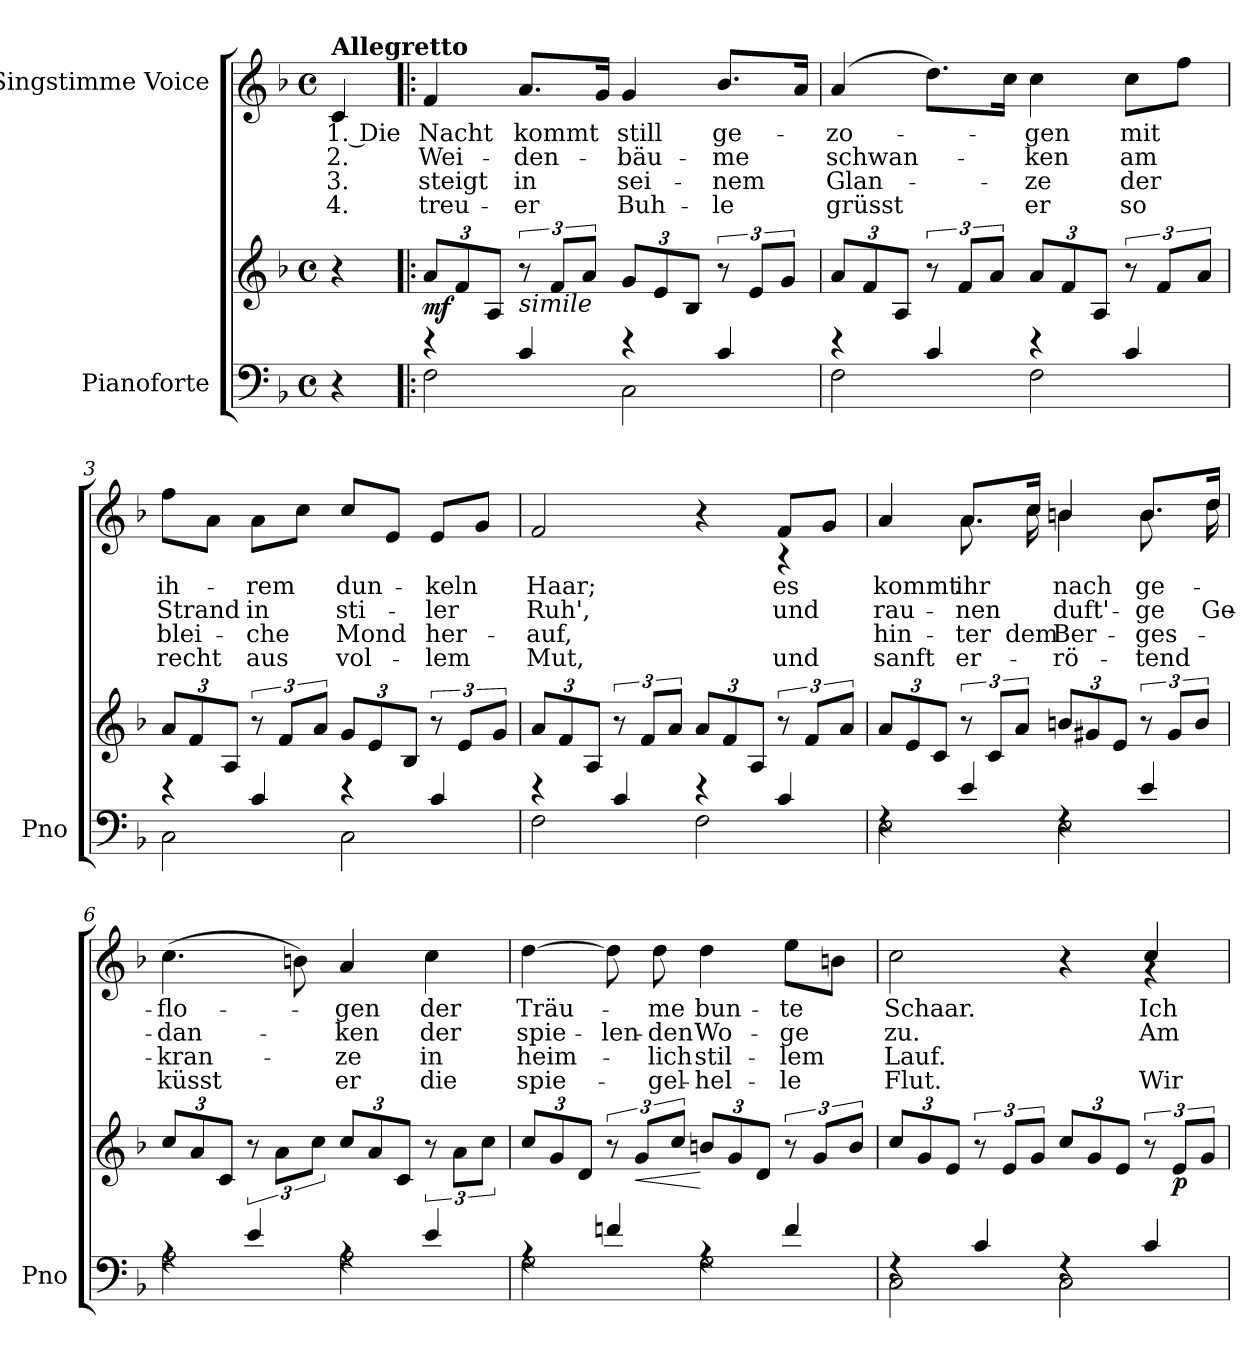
**kern	**kern	**dynam	**kern	**text	**text	**text	**text
*part2	*part2	*part2	*part1	*part1	*part1	*part1	*part1
*staff3	*staff2	*staff2/3	*staff1	*staff1	*staff1	*staff1	*staff1
*I"Pianoforte	*	*	*I"Singstimme Voice	*	*	*	*
*I'Pno	*	*	*	*	*	*	*
*clefF4	*clefG2	*	*clefG2	*	*	*	*
*k[b-]	*k[b-]	*	*k[b-]	*	*	*	*
*M4/4	*M4/4	*	*M4/4	*	*	*	*
*met(c)	*met(c)	*	*met(c)	*	*	*	*
=	=	=	=	=	=	=	=
!	!	!	!LO:TX:a:B:t=Allegretto	!	!	!	!
!	!	!	!	!LO:LY:b	!LO:LY:b	!LO:LY:b	!LO:LY:b
4r	4r	.	4c/	1. Die	2.	3.	4.
=1!|:	=1!|:	=1!|:	=1!|:	=1!|:	=1!|:	=1!|:	=1!|:
*^	*	*	*	*	*	*	*
!	!	!	!LO:DY:b	!	!LO:LY:b	!LO:LY:b	!LO:LY:b	!LO:LY:b
4r	2F\	12a/L	mf	4f/	Nacht	Wei-	steigt	treu-
.	.	12f/	.	.	.	.	.	.
.	.	12A/J	.	.	.	.	.	.
!	!	!LO:TX:b:i:t=simile	!	!	!	!	!	!
!	!	!	!	!	!LO:LY:b	!LO:LY:b	!LO:LY:b	!LO:LY:b
4c/	.	12r	.	8.a/L	kommt	-den-	in	-er
.	.	12f/L	.	.	.	.	.	.
.	.	12a/J	.	.	.	.	.	.
.	.	.	.	16g/Jk	.	.	.	.
*	*	*Xbrackettup	*	*	*	*	*	*
!	!	!	!	!	!LO:LY:b	!LO:LY:b	!LO:LY:b	!LO:LY:b
4r	2C\	12g/L	.	4g/	still	-bäu-	sei-	Buh-
.	.	12e/	.	.	.	.	.	.
.	.	12B-/J	.	.	.	.	.	.
*	*	*brackettup	*	*	*	*	*	*
!	!	!	!	!	!LO:LY:b	!LO:LY:b	!LO:LY:b	!LO:LY:b
4c/	.	12r	.	8.b-/L	ge-	-me	-nem	-le
.	.	12e/L	.	.	.	.	.	.
.	.	12g/J	.	.	.	.	.	.
.	.	.	.	16a/Jk	.	.	.	.
=2	=2	=2	=2	=2	=2	=2	=2	=2
*	*	*Xbrackettup	*	*	*	*	*	*
!	!	!	!	!	!LO:LY:b	!LO:LY:b	!LO:LY:b	!LO:LY:b
4r	2F\	12a/L	.	(>4a/	-zo-	schwan-	Glan-	grüsst
.	.	12f/	.	.	.	.	.	.
.	.	12A/J	.	.	.	.	.	.
*	*	*brackettup	*	*	*	*	*	*
4c/	.	12r	.	8.dd\L)	.	.	.	.
.	.	12f/L	.	.	.	.	.	.
.	.	12a/J	.	.	.	.	.	.
.	.	.	.	16cc\Jk	.	.	.	.
*	*	*Xbrackettup	*	*	*	*	*	*
!	!	!	!	!	!LO:LY:b	!LO:LY:b	!LO:LY:b	!LO:LY:b
4r	2F\	12a/L	.	4cc\	-gen	-ken	-ze	er
.	.	12f/	.	.	.	.	.	.
.	.	12A/J	.	.	.	.	.	.
*	*	*brackettup	*	*	*	*	*	*
!	!	!	!	!	!LO:LY:b	!LO:LY:b	!LO:LY:b	!LO:LY:b
4c/	.	12r	.	8cc\L	mit	am	der	so
.	.	12f/L	.	.	.	.	.	.
.	.	.	.	8ff\J	.	.	.	.
.	.	12a/J	.	.	.	.	.	.
!!LO:LB:g=z
=3	=3	=3	=3	=3	=3	=3	=3	=3
*	*	*Xbrackettup	*	*	*	*	*	*
!	!	!	!	!	!LO:LY:b	!LO:LY:b	!LO:LY:b	!LO:LY:b
4r	2C\	12a/L	.	8ff\L	ih-	Strand	blei-	recht
.	.	12f/	.	.	.	.	.	.
.	.	.	.	8a\J	.	.	.	.
.	.	12A/J	.	.	.	.	.	.
*	*	*brackettup	*	*	*	*	*	*
!	!	!	!	!	!LO:LY:b	!LO:LY:b	!LO:LY:b	!LO:LY:b
4c/	.	12r	.	8a\L	-rem	in	-che	aus
.	.	12f/L	.	.	.	.	.	.
.	.	.	.	8cc\J	.	.	.	.
.	.	12a/J	.	.	.	.	.	.
*	*	*Xbrackettup	*	*	*	*	*	*
!	!	!	!	!	!LO:LY:b	!LO:LY:b	!LO:LY:b	!LO:LY:b
4r	2C\	12g/L	.	8cc/L	dun-	sti-	Mond	vol-
.	.	12e/	.	.	.	.	.	.
.	.	.	.	8e/J	.	.	.	.
.	.	12B-/J	.	.	.	.	.	.
*	*	*brackettup	*	*	*	*	*	*
!	!	!	!	!	!LO:LY:b	!LO:LY:b	!LO:LY:b	!LO:LY:b
4c/	.	12r	.	8e/L	-keln	-ler	her-	-lem
.	.	12e/L	.	.	.	.	.	.
.	.	.	.	8g/J	.	.	.	.
.	.	12g/J	.	.	.	.	.	.
=4	=4	=4	=4	=4	=4	=4	=4	=4
*	*	*Xbrackettup	*	*	*	*	*	*
!	!	!	!	!	!LO:LY:b	!LO:LY:b	!LO:LY:b	!LO:LY:b
*	*	*	*	*^	*	*	*	*
4r	2F\	12a/L	.	2f/	2ryy	Haar;	Ruh',	-auf,	Mut,
.	.	12f/	.	.	.	.	.	.	.
.	.	12A/J	.	.	.	.	.	.	.
*	*	*brackettup	*	*	*	*	*	*	*
4c/	.	12r	.	.	.	.	.	.	.
.	.	12f/L	.	.	.	.	.	.	.
.	.	12a/J	.	.	.	.	.	.	.
*	*	*Xbrackettup	*	*	*	*	*	*	*
4r	2F\	12a/L	.	4r	4ryy	.	.	.	.
.	.	12f/	.	.	.	.	.	.	.
.	.	12A/J	.	.	.	.	.	.	.
*	*	*brackettup	*	*	*	*	*	*	*
!	!	!	!	!	!	!LO:LY:b	!LO:LY:b	!	!LO:LY:b
4c/	.	12r	.	8f/L	4r	es	und	.	und
.	.	12f/L	.	.	.	.	.	.	.
.	.	.	.	8g/J	.	.	.	.	.
.	.	12a/J	.	.	.	.	.	.	.
=5	=5	=5	=5	=5	=5	=5	=5	=5	=5
*	*	*Xbrackettup	*	*	*	*	*	*	*
!	!	!	!	!	!	!LO:LY:b	!LO:LY:b	!LO:LY:b	!LO:LY:b
4rF	2E\	12a/L	.	4a/	4rffyy	kommt	rau-	hin-	sanft
.	.	12e/	.	.	.	.	.	.	.
.	.	12c/J	.	.	.	.	.	.	.
*	*	*brackettup	*	*	*	*	*	*	*
!	!	!	!	!	!	!LO:LY:b	!LO:LY:b	!LO:LY:b	!LO:LY:b
4e/	.	12r	.	8.a/L	8.a\	ihr	-nen	-ter	er-
.	.	12c/L	.	.	.	.	.	.	.
.	.	12a/J	.	.	.	.	.	.	.
!	!	!	!	!	!	!	!	!LO:LY:b	!
.	.	.	.	16cc/Jk	16cc\	.	.	dem	.
*	*	*Xbrackettup	*	*	*	*	*	*	*
!	!	!	!	!	!	!LO:LY:b	!LO:LY:b	!LO:LY:b	!LO:LY:b
4rF	2E\	12bn/L	.	4bn/	4b\	nach	duft'-	Ber-	-rö-
.	.	12g#X/	.	.	.	.	.	.	.
.	.	12e/J	.	.	.	.	.	.	.
*	*	*brackettup	*	*	*	*	*	*	*
!	!	!	!	!	!	!LO:LY:b	!LO:LY:b	!LO:LY:b	!LO:LY:b
4e/	.	12r	.	8.b/L	8.b\	ge-	-ge	-ges-	-tend
.	.	12g#/L	.	.	.	.	.	.	.
.	.	12b/J	.	.	.	.	.	.	.
!	!	!	!	!	!	!	!LO:LY:b	!	!
.	.	.	.	16dd/Jk	16dd\	.	Ge-	.	.
*	*	*	*	*v	*v	*	*	*	*
!!LO:LB:g=z
=6	=6	=6	=6	=6	=6	=6	=6	=6
*	*	*Xbrackettup	*	*	*	*	*	*
*	*	*	*	*^	*	*	*	*
!	!	!	!	!	!	!LO:LY:b	!LO:LY:b	!LO:LY:b	!LO:LY:b
*	*	*	*	*v	*v	*	*	*	*
4rA	2A\	12cc/L	.	(>4.cc\	-flo-	-dan-	kran-	küsst
.	.	12a/	.	.	.	.	.	.
.	.	12c/J	.	.	.	.	.	.
*	*	*brackettup	*	*	*	*	*	*
4e/	.	12r	.	.	.	.	.	.
.	.	12a\L	.	.	.	.	.	.
.	.	.	.	8bn\)	.	.	.	.
.	.	12cc\J	.	.	.	.	.	.
*	*	*Xbrackettup	*	*	*	*	*	*
!	!	!	!	!	!LO:LY:b	!LO:LY:b	!LO:LY:b	!LO:LY:b
4rA	2A\	12cc/L	.	4a/	-gen	-ken	-ze	er
.	.	12a/	.	.	.	.	.	.
.	.	12c/J	.	.	.	.	.	.
*	*	*brackettup	*	*	*	*	*	*
!	!	!	!	!	!LO:LY:b	!LO:LY:b	!LO:LY:b	!LO:LY:b
4e/	.	12r	.	4cc\	der	der	in	die
.	.	12a\L	.	.	.	.	.	.
.	.	12cc\J	.	.	.	.	.	.
=7	=7	=7	=7	=7	=7	=7	=7	=7
*	*	*Xbrackettup	*	*	*	*	*	*
!	!	!	!	!	!LO:LY:b	!LO:LY:b	!LO:LY:b	!LO:LY:b
4rA	2G\	12cc/L	.	[4dd\	Träu-	spie-	heim-	spie-
.	.	12g/	.	.	.	.	.	.
.	.	12d/J	.	.	.	.	.	.
*	*	*brackettup	*	*	*	*	*	*
!	!	!	!	!	!	!LO:LY:b	!	!
4fn/	.	12r	.	8dd\]	.	-len-	.	.
!	!	!	!LO:HP:b	!	!	!	!	!
.	.	12g/L	<	.	.	.	.	.
!	!	!	!	!	!LO:LY:b	!LO:LY:b	!LO:LY:b	!LO:LY:b
.	.	.	.	8dd\	-me	-den	-lich	-gel-
.	.	12cc/J	.	.	.	.	.	.
*	*	*Xbrackettup	*	*	*	*	*	*
!	!	!	!	!	!LO:LY:b	!LO:LY:b	!LO:LY:b	!LO:LY:b
4rA	2G\	12bn/L	[	4dd\	bun-	Wo-	stil-	-hel-
.	.	12g/	.	.	.	.	.	.
.	.	12d/J	.	.	.	.	.	.
*	*	*brackettup	*	*	*	*	*	*
!	!	!	!	!	!LO:LY:b	!LO:LY:b	!LO:LY:b	!LO:LY:b
4f/	.	12r	.	8ee\L	-te	-ge	-lem	-le
.	.	12g/L	.	.	.	.	.	.
.	.	.	.	8bn\J	.	.	.	.
.	.	12b/J	.	.	.	.	.	.
=8	=8	=8	=8	=8	=8	=8	=8	=8
*	*	*Xbrackettup	*	*	*	*	*	*
!	!	!	!	!	!LO:LY:b	!LO:LY:b	!LO:LY:b	!LO:LY:b
*	*	*	*	*^	*	*	*	*
4rF	2C\	12cc/L	.	2cc\	2.reyy	Schaar.	zu.	Lauf.	Flut.
.	.	12g/	.	.	.	.	.	.	.
.	.	12e/J	.	.	.	.	.	.	.
*	*	*brackettup	*	*	*	*	*	*	*
4c/	.	12r	.	.	.	.	.	.	.
.	.	12e/L	.	.	.	.	.	.	.
.	.	12g/J	.	.	.	.	.	.	.
*	*	*Xbrackettup	*	*	*	*	*	*	*
4rF	2C\	12cc/L	.	4r	.	.	.	.	.
.	.	12g/	.	.	.	.	.	.	.
.	.	12e/J	.	.	.	.	.	.	.
*	*	*brackettup	*	*	*	*	*	*	*
!	!	!	!	!	!	!LO:LY:b	!LO:LY:b	!	!LO:LY:b
4c/	.	12r	.	4cc/	4rg	Ich	Am	.	Wir
!	!	!	!LO:DY:b	!	!	!	!	!	!
.	.	12e/L	p	.	.	.	.	.	.
.	.	12g/J	.	.	.	.	.	.	.
*v	*v	*	*	*v	*v	*	*	*	*
=	=	=	=	=	=	=	=
*-	*-	*-	*-	*-	*-	*-	*-
